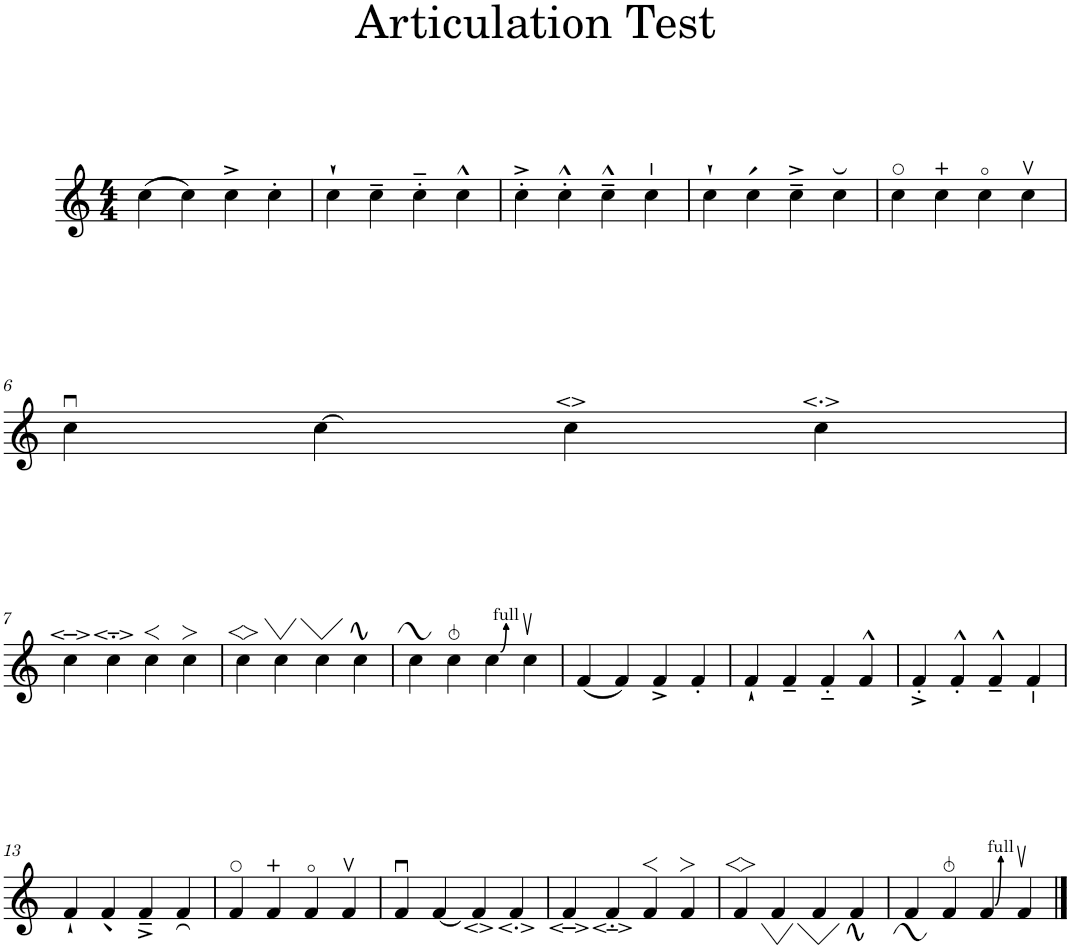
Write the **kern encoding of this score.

**kern
*part1
*staff1
*I"Flute
*I'Fl.
*clefG2
*k[]
*M4/4
=1
(4cc\
4cc\)
4cc^\
4cc'\
=2
4cc`\
4cc~\
4cc'~\
4cc^^\
=3
4cc'^\
4cc'^^\
4cc~^^\
4cc\
=4
4cc`\
4cc\
4cc~^\
4cc\
=5
4cc\
4cc\
4cc\
4ccv\
!!LO:LB:g=z
=6
4ccu\
4cc\
4cc\
4cc'\
!!LO:LB:g=z
=7
4cc~\
4cc\
4cc>\
4cc>\
=8
4cc>\
4cc\
4cc\
4cc\
=9
4cc\
4cc\
4cc\
4cc\
=10
(4f/
4f/)
4f^/
4f'/
=11
4f`/
4f~/
4f'~/
4f^^/
=12
4f'^/
4f'^^/
4f~^^/
4f/
!!LO:LB:g=z
=13
4f`/
4f/
4f~^/
4f/
=14
4f/
4f/
4f/
4fv/
=15
4fu/
4f/
4f/
4f'/
=16
4f~/
4f/
4f>/
4f>/
=17
4f>/
4f/
4f/
4f/
=18
4f/
4f/
4f/
4f/
==
*-
